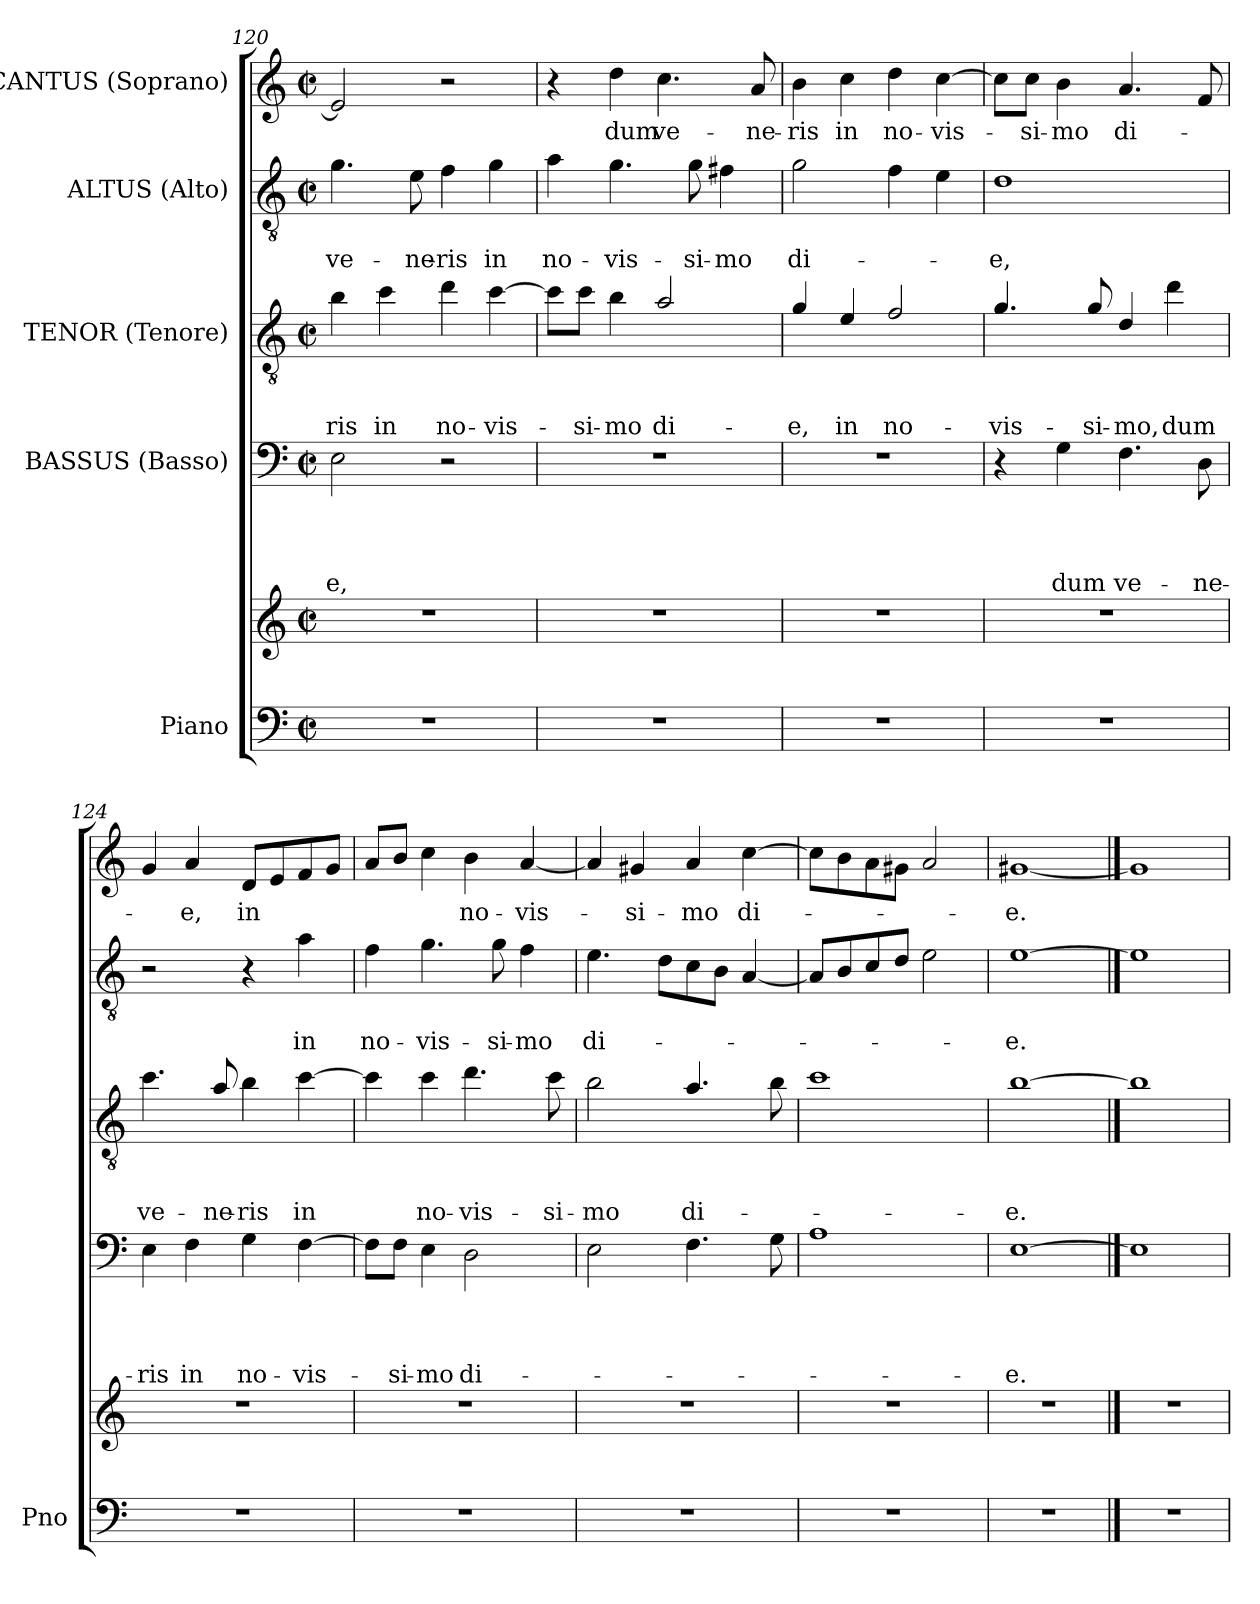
**kern	**kern	**kern	**text	**text	**text	**text	**kern	**text	**text	**text	**kern	**text	**text	**kern	**text
*part5	*part5	*part4	*part4	*part4	*part4	*part4	*part3	*part3	*part3	*part3	*part2	*part2	*part2	*part1	*part1
*staff6	*staff5	*staff4	*staff4	*staff4	*staff4	*staff4	*staff3	*staff3	*staff3	*staff3	*staff2	*staff2	*staff2	*staff1	*staff1
*I"Piano	*	*I"BASSUS (Basso)	*	*	*	*	*I"TENOR (Tenore)	*	*	*	*I"ALTUS (Alto)	*	*	*I"CANTUS (Soprano)	*
*I'Pno	*	*	*	*	*	*	*	*	*	*	*	*	*	*	*
*clefF4	*clefG2	*clefF4	*	*	*	*	*clefGv2	*	*	*	*clefGv2	*	*	*clefG2	*
*	*	*	*	*	*	*	*ITrd8c14	*	*	*	*	*	*	*	*
*k[]	*k[]	*k[]	*	*	*	*	*k[]	*	*	*	*k[]	*	*	*k[]	*
*C:	*C:	*C:	*	*	*	*	*C:	*	*	*	*C:	*	*	*C:	*
*M2/2	*M2/2	*M2/2	*	*	*	*	*M2/2	*	*	*	*M2/2	*	*	*M2/2	*
*met(c|)	*met(c|)	*met(c|)	*	*	*	*	*met(c|)	*	*	*	*met(c|)	*	*	*met(c|)	*
=120	=120	=120	=120	=120	=120	=120	=120	=120	=120	=120	=120	=120	=120	=120	=120
1r	1r	2E\	.	.	.	-e,	4B\	.	.	-ris	4.g\	.	ve-	2e/]	.
.	.	.	.	.	.	.	4c\	.	.	in	.	.	.	.	.
.	.	.	.	.	.	.	.	.	.	.	8e\	.	-ne-	.	.
.	.	2r	.	.	.	.	4d\	.	.	no-	4f\	.	-ris	2r	.
.	.	.	.	.	.	.	[4c\	.	.	-vis-	4g\	.	in	.	.
=121	=121	=121	=121	=121	=121	=121	=121	=121	=121	=121	=121	=121	=121	=121	=121
1r	1r	1r	.	.	.	.	8c\L]	.	.	.	4a\	.	no-	4r	.
.	.	.	.	.	.	.	8c\J	.	.	-si-	.	.	.	.	.
.	.	.	.	.	.	.	4B\	.	.	-mo	4.g\	.	-vis-	4dd\	dum
.	.	.	.	.	.	.	2A/	.	.	di-	.	.	.	4.cc\	ve-
.	.	.	.	.	.	.	.	.	.	.	8g\	.	-si-	.	.
.	.	.	.	.	.	.	.	.	.	.	4f#\	.	-mo	.	.
.	.	.	.	.	.	.	.	.	.	.	.	.	.	8a/	-ne-
=122	=122	=122	=122	=122	=122	=122	=122	=122	=122	=122	=122	=122	=122	=122	=122
1r	1r	1r	.	.	.	.	4G/	.	.	-e,	2g\	.	di-	4b\	-ris
.	.	.	.	.	.	.	4E/	.	.	in	.	.	.	4cc\	in
.	.	.	.	.	.	.	2F/	.	.	no-	4f\	.	.	4dd\	no-
.	.	.	.	.	.	.	.	.	.	.	4e\	.	.	[4cc\	-vis-
=123	=123	=123	=123	=123	=123	=123	=123	=123	=123	=123	=123	=123	=123	=123	=123
1r	1r	4r	.	.	.	.	4.G/	.	.	-vis-	1d	.	-e,	8cc\L]	.
.	.	.	.	.	.	.	.	.	.	.	.	.	.	8cc\J	-si-
.	.	4G\	.	.	.	dum	.	.	.	.	.	.	.	4b\	-mo
.	.	.	.	.	.	.	8G/	.	.	-si-	.	.	.	.	.
.	.	4.F\	.	.	.	ve-	4D/	.	.	-mo,	.	.	.	4.a/	di-
.	.	.	.	.	.	.	4d\	.	.	dum	.	.	.	.	.
.	.	8D\	.	.	.	-ne-	.	.	.	.	.	.	.	8f/	.
!!LO:PB:g=z
=124	=124	=124	=124	=124	=124	=124	=124	=124	=124	=124	=124	=124	=124	=124	=124
1r	1r	4E\	.	.	.	-ris	4.c\	.	.	ve-	2r	.	.	4g/	-­
.	.	4F\	.	.	.	in	.	.	.	.	.	.	.	4a/	e,
.	.	.	.	.	.	.	8A/	.	.	-ne-	.	.	.	.	.
.	.	4G\	.	.	.	no-	4B\	.	.	-ris	4r	.	.	8d/L	in
.	.	.	.	.	.	.	.	.	.	.	.	.	.	8e/	.
.	.	[4F\	.	.	.	-vis-	[4c\	.	.	in	4a\	.	in	8f/	.
.	.	.	.	.	.	.	.	.	.	.	.	.	.	8g/J	.
=125	=125	=125	=125	=125	=125	=125	=125	=125	=125	=125	=125	=125	=125	=125	=125
1r	1r	8F\L]	.	.	.	.	4c\]	.	.	.	4f\	.	no-	8a/L	.
.	.	8F\J	.	.	.	-si-	.	.	.	.	.	.	.	8b/J	.
.	.	4E\	.	.	.	-mo	4c\	.	.	no-	4.g\	.	-vis-	4cc\	.
.	.	2D\	.	.	.	di-	4.d\	.	.	-vis-	.	.	.	4b\	no-
.	.	.	.	.	.	.	.	.	.	.	8g\	.	-si-	.	.
.	.	.	.	.	.	.	.	.	.	.	4f\	.	-mo	[4a/	-vis-
.	.	.	.	.	.	.	8c\	.	.	-si-	.	.	.	.	.
=126	=126	=126	=126	=126	=126	=126	=126	=126	=126	=126	=126	=126	=126	=126	=126
1r	1r	2E\	.	.	.	.	2B\	.	.	-mo	4.e\	.	di-	4a/]	.
.	.	.	.	.	.	.	.	.	.	.	.	.	.	4g#/	-si-
.	.	.	.	.	.	.	.	.	.	.	8d\L	.	.	.	.
.	.	4.F\	.	.	.	.	4.A/	.	.	di-	8c\	.	.	4a/	-mo
.	.	.	.	.	.	.	.	.	.	.	8B\J	.	.	.	.
.	.	.	.	.	.	.	.	.	.	.	[4A/	.	.	[4cc\	di-
.	.	8G\	.	.	.	.	8B\	.	.	.	.	.	.	.	.
=127	=127	=127	=127	=127	=127	=127	=127	=127	=127	=127	=127	=127	=127	=127	=127
1r	1r	1A	.	.	.	.	1c	.	.	.	8A/L]	.	.	8cc\L]	.
.	.	.	.	.	.	.	.	.	.	.	8B/	.	.	8b\	.
.	.	.	.	.	.	.	.	.	.	.	8c/	.	.	8a\	.
.	.	.	.	.	.	.	.	.	.	.	8d/J	.	.	8g#\J	.
.	.	.	.	.	.	.	.	.	.	.	2e\	.	.	2a/	.
=128	=128	=128	=128	=128	=128	=128	=128	=128	=128	=128	=128	=128	=128	=128	=128
1r	1r	[1E	.	.	.	-e.	[1B	.	.	-e.	[1e	.	-e.	[1g#X	-e.
==129	==129	==129	==129	==129	==129	==129	==129	==129	==129	==129	==129	==129	==129	==129	==129
1r	1r	1E]	.	.	.	.	1B]	.	.	.	1e]	.	.	1g#]	.
=	=	=	=	=	=	=	=	=	=	=	=	=	=	=	=
*-	*-	*-	*-	*-	*-	*-	*-	*-	*-	*-	*-	*-	*-	*-	*-
